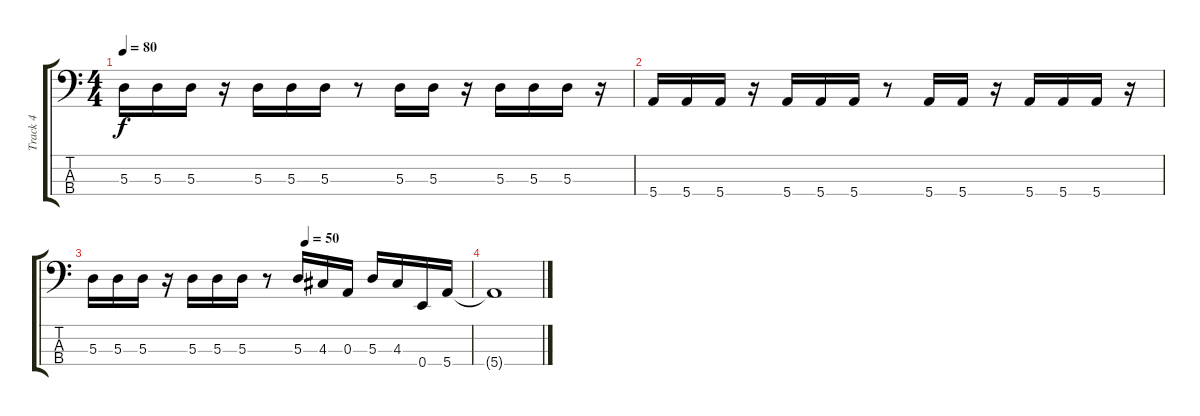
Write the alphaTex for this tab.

\track ("Track 4" "Track 4") {instrument electricbasspick}
\staff {score tabs}
\tuning (G2 D2 A1 E1) {hide}
\ts (4 4)
\tempo 80
\clef f4
\ks c
5.3.16{dy f} 5.3.16 5.3.16 r.16 5.3.16 5.3.16 5.3.16 r.8 5.3.16 5.3.16 r.16 5.3.16 5.3.16 5.3.16 r.16 |
5.4.16 5.4.16 5.4.16 r.16 5.4.16 5.4.16 5.4.16 r.8 5.4.16 5.4.16 r.16 5.4.16 5.4.16 5.4.16 r.16 |
\tempo (70 0.5625)
\tempo (50 0.5625)
5.3.16 5.3.16 5.3.16 r.16 5.3.16 5.3.16 5.3.16 r.8 5.3.16 4.3.16 0.3.16 5.3.16 4.3.16 0.4.16 5.4.16 |
5.4{t}.1
